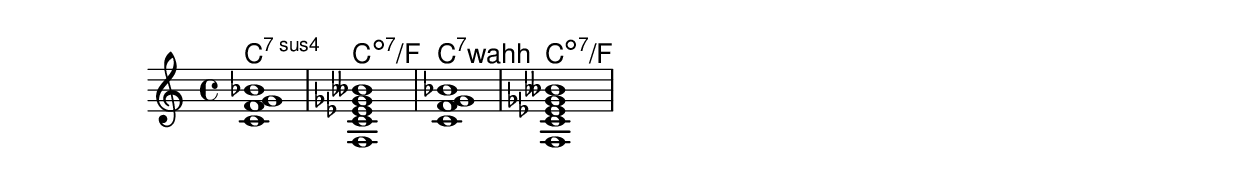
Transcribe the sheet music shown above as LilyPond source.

%%  Do not edit this file; it is auto-generated from LSR!
\version "2.11.23"

\header { texidoc = "
The property @code{chordNameExceptions} can used to store a list of
special notations for specific chords. 
" }

% 7sus4 denoted with ^7 wahh
chExceptionMusic = {
  <c f g bes>1-\markup { \super "7" "wahh" }
}

% add to existing exceptions.
chExceptions = #(append
  (sequential-music-to-chord-exceptions chExceptionMusic #t)
  ignatzekExceptions)

theMusic = \chordmode {
  c:7sus4 c:dim7/+f
  \set chordNameExceptions = #chExceptions
  c:7sus4 c:dim7/+f
}

\layout {
  ragged-right = ##t 
}

<< \context ChordNames \theMusic
   \context Voice \theMusic
>>  

